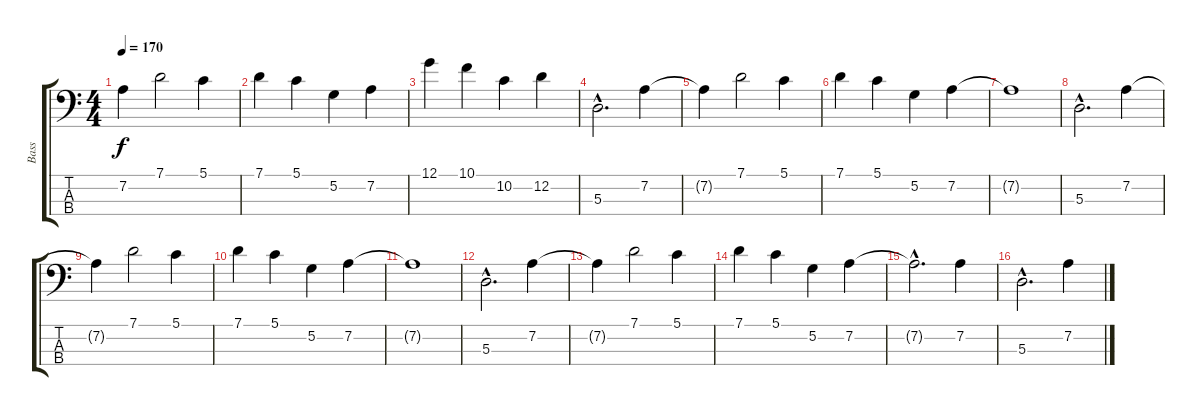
\track ("Bass" "Bass") {instrument electricbassfinger}
\staff {score tabs}
\tuning (G2 D2 A1 E1) {hide}
\ts (4 4)
\tempo 170
\clef f4
\ks c
7.2{t}.4{dy f} 7.1.2 5.1.4 |
7.1.4 5.1.4 5.2.4 7.2.4 |
12.1.4 10.1.4 10.2.4 12.2.4 |
5.3{hac}.2{d} 7.2.4 |
7.2{t}.4 7.1.2 5.1.4 |
7.1.4 5.1.4 5.2.4 7.2.4 |
7.2{t}.1 |
5.3{hac}.2{d} 7.2.4 |
7.2{t}.4 7.1.2 5.1.4 |
7.1.4 5.1.4 5.2.4 7.2.4 |
7.2{t}.1 |
5.3{hac}.2{d} 7.2.4 |
7.2{t}.4 7.1.2 5.1.4 |
7.1.4 5.1.4 5.2.4 7.2.4 |
7.2{hac t}.2{d} 7.2.4 |
5.3{hac}.2{d} 7.2.4
